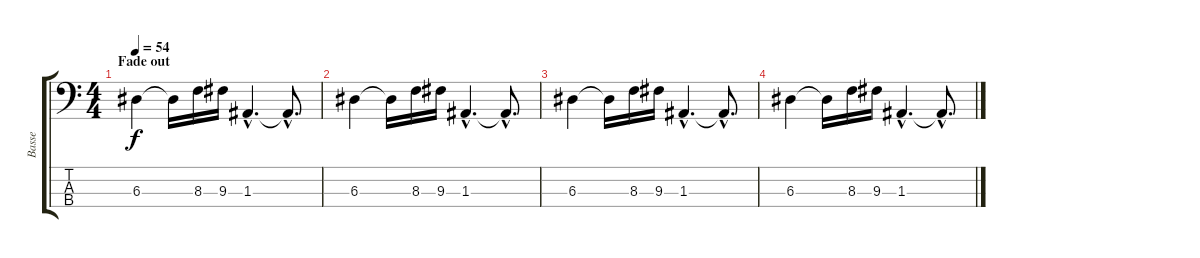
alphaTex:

\track ("Basse" "Basse") {instrument electricbassfinger}
\staff {score tabs}
\tuning (G2 D2 A1 E1) {hide}
\ts (4 4)
\section ("" "Fade out")
\tempo 54
\clef f4
\ks c
6.3.4{dy f} 6.3{t}.16 8.3.16 9.3.16 1.3{hac}.4{d} 1.3{hac t}.8{d} |
6.3.4 6.3{t}.16 8.3.16 9.3.16 1.3{hac}.4{d} 1.3{hac t}.8{d} |
6.3.4 6.3{t}.16 8.3.16 9.3.16 1.3{hac}.4{d} 1.3{hac t}.8{d} |
6.3.4 6.3{t}.16 8.3.16 9.3.16 1.3{hac}.4{d} 1.3{hac t}.8{d}
